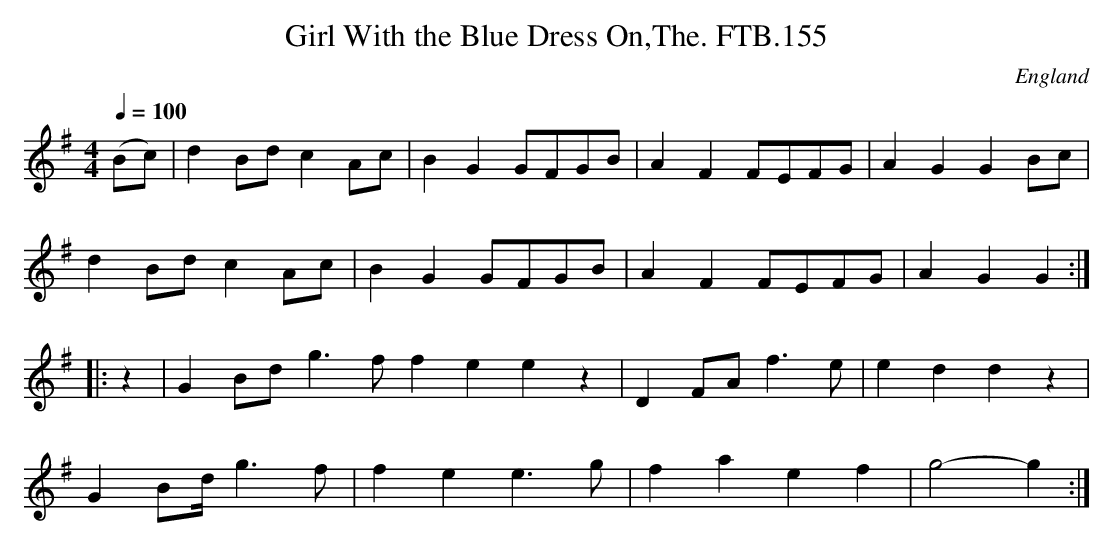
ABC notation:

X:1
T:Girl With the Blue Dress On,The. FTB.155
M:4/4
L:1/4
Q:100
O:England
K:G major
(B/c/)|dB/d/ cA/c/|BG G/F/G/B/|AF F/E/F/G/|AG GB/c/|
dB/d/ cA/c/|BG G/F/G/B/|AF F/E/F/G/|AG G:|
|:z|GB/d/ g>f fe ez|DF/A/ f>e|eddz|
GB/d// g>f|fe e>g|fa ef|g2-g:|
